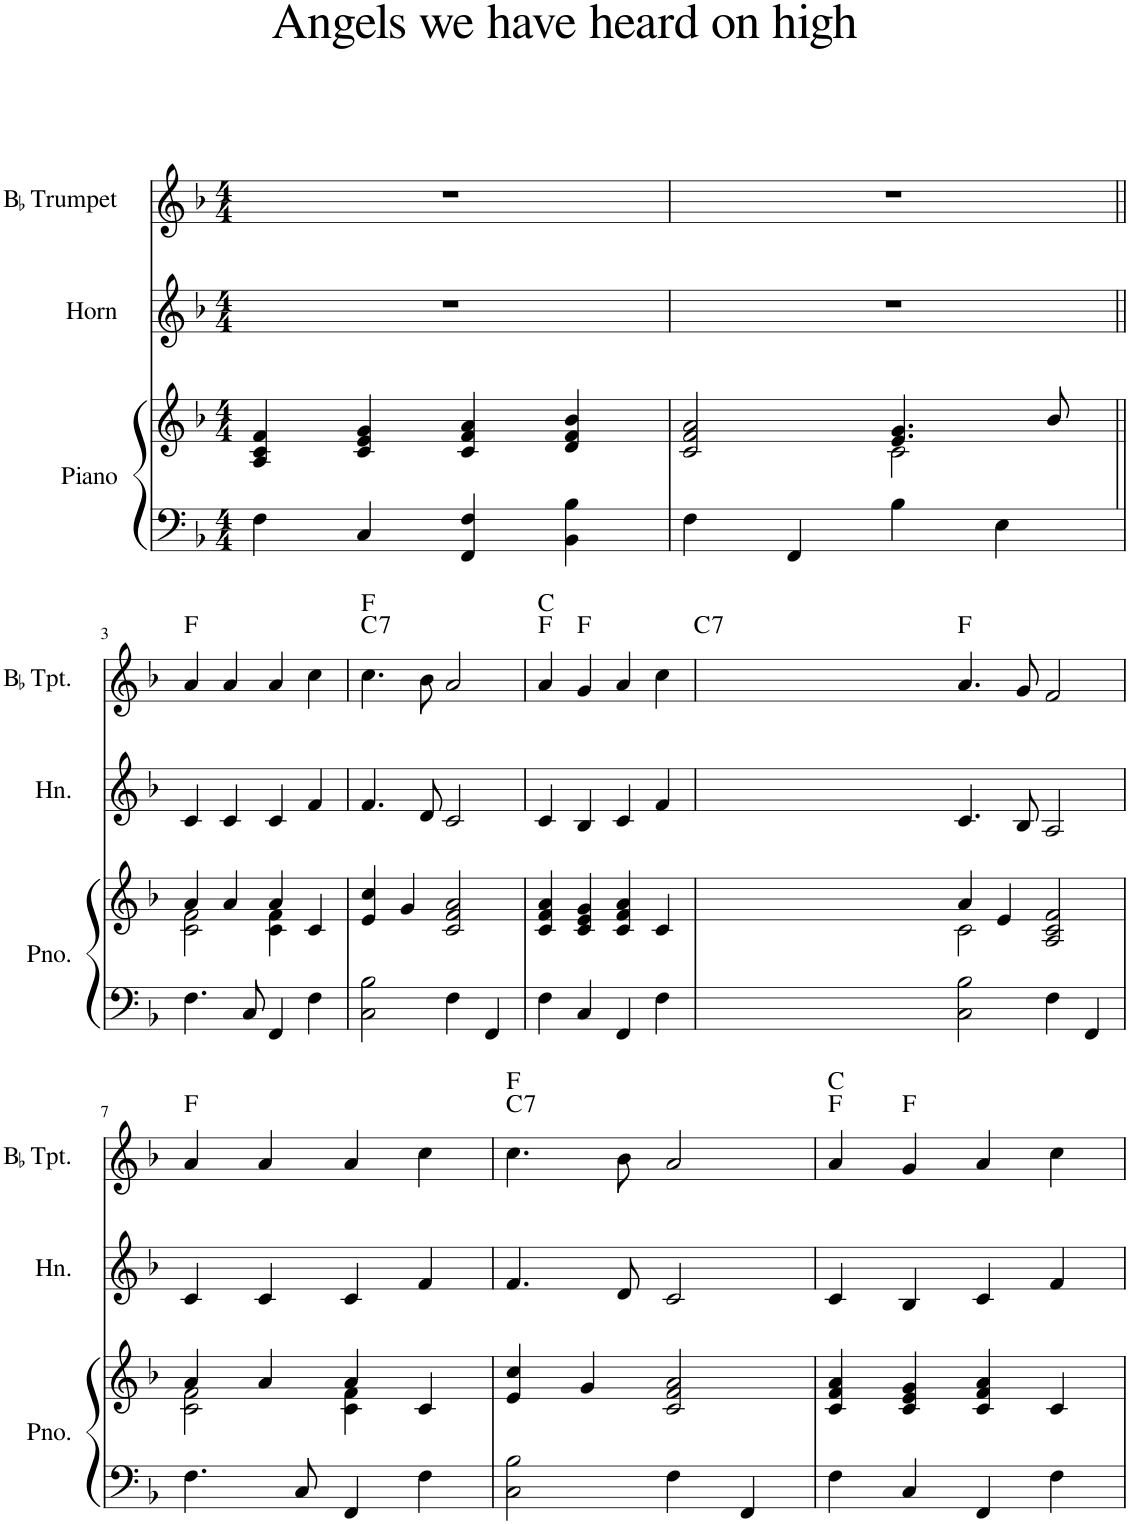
**kern	**kern	**kern	**kern	**harte
*part3	*part3	*part2	*part1	*part1
*staff4	*staff3	*staff2	*staff1	*
*I"Piano	*	*I"Horn	*I"BaccidentalFlat Trumpet	*
*I'Pno.	*	*I'Hn.	*I'BaccidentalFlat Tpt.	*
*clefF4	*clefG2	*clefG2	*clefG2	*
*	*	*ITrd4c7	*ITrd1c2	*
*k[b-]	*k[b-]	*k[b-]	*k[b-]	*
*M4/4	*M4/4	*M4/4	*M4/4	*
=1	=1	=1	=1	=1
4F\	4A/ 4c/ 4f/	1r	1r	.
4C/	4c/ 4e/ 4g/	.	.	.
4FF/ 4F/	4c/ 4f/ 4a/	.	.	.
4BB-\ 4B-\	4d/ 4f/ 4b-/	.	.	.
=2	=2	=2	=2	=2
*	*^	*	*	*
4F\	2c/ 2f/ 2a/	2ryy	1r	1r	.
4FF/	.	.	.	.	.
4B-\	4.e/ 4.g/	2c\	.	.	.
4E\	.	.	.	.	.
.	8b-/	.	.	.	.
!!LO:LB:g=z
=3||	=3||	=3||	=3||	=3||	=3||
4.F\	4a/	2c\ 2f\	4c/	4a/	F:maj
.	4a/	.	4c/	4a/	.
8C/	.	.	.	.	.
4FF/	4a/	4c\ 4f\	4c/	4a/	.
4F\	4c/	4ryy	4f/	4cc\	.
=4	=4	=4	=4	=4	=4
!	!	!	!	!	!LO:H:n=1:kt=7
*	*v	*v	*	*	*
2C\ 2B-\	4e/ 4cc/	4.f/	4.cc\	C:7 F:maj
.	4g/	.	.	.
.	.	8d/	8b-\	.
4F\	2c/ 2f/ 2a/	2c/	2a/	.
4FF/	.	.	.	.
=5	=5	=5	=5	=5
4F\	4c/ 4f/ 4a/	4c/	4a/	F:maj C:maj
4C/	4c/ 4e/ 4g/	4B-/	4g/	F:maj
4FF/	4c/ 4f/ 4a/	4c/	4a/	.
4F\	4c/	4f/	4cc\	.
=6	=6	=6	=6	=6
*	*^	*	*	*
2C\ 2B-\	4a/	2c\	4.c/	4.a/	F:maj
.	4e/	.	.	.	.
.	.	.	8B-/	8g/	.
4F\	2A/ 2c/ 2f/	2ryy	2A/	2f/	.
4FF/	.	.	.	.	.
!!LO:LB:g=z
=7	=7	=7	=7	=7	=7
4.F\	4a/	2c\ 2f\	4c/	4a/	F:maj
.	4a/	.	4c/	4a/	.
8C/	.	.	.	.	.
4FF/	4a/	4c\ 4f\	4c/	4a/	.
4F\	4c/	4ryy	4f/	4cc\	.
=8	=8	=8	=8	=8	=8
!	!	!	!	!	!LO:H:n=1:kt=7
*	*v	*v	*	*	*
2C\ 2B-\	4e/ 4cc/	4.f/	4.cc\	C:7 F:maj
.	4g/	.	.	.
.	.	8d/	8b-\	.
4F\	2c/ 2f/ 2a/	2c/	2a/	.
4FF/	.	.	.	.
=9	=9	=9	=9	=9
4F\	4c/ 4f/ 4a/	4c/	4a/	F:maj C:maj
4C/	4c/ 4e/ 4g/	4B-/	4g/	F:maj
4FF/	4c/ 4f/ 4a/	4c/	4a/	.
4F\	4c/	4f/	4cc\	.
=	=	=	=	=
*-	*-	*-	*-	*-
